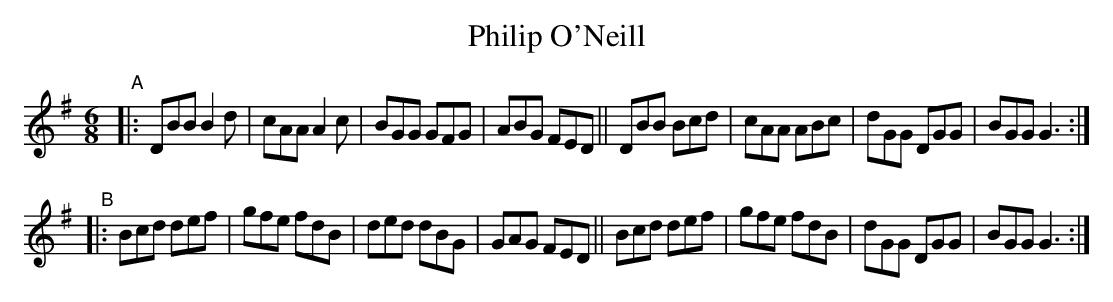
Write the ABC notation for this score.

X:1
T: Philip O'Neill
M: 6/8
L: 1/8
K: G
"^A"\
|: DBB B2d | cAA A2c | BGG GFG | ABG FED \
|| DBB Bcd | cAA ABc | dGG DGG | BGG G3 :|
"^B"\
|: Bcd def | gfe fdB | ded dBG | GAG FED \
|| Bcd def | gfe fdB | dGG DGG | BGG G3 :|
